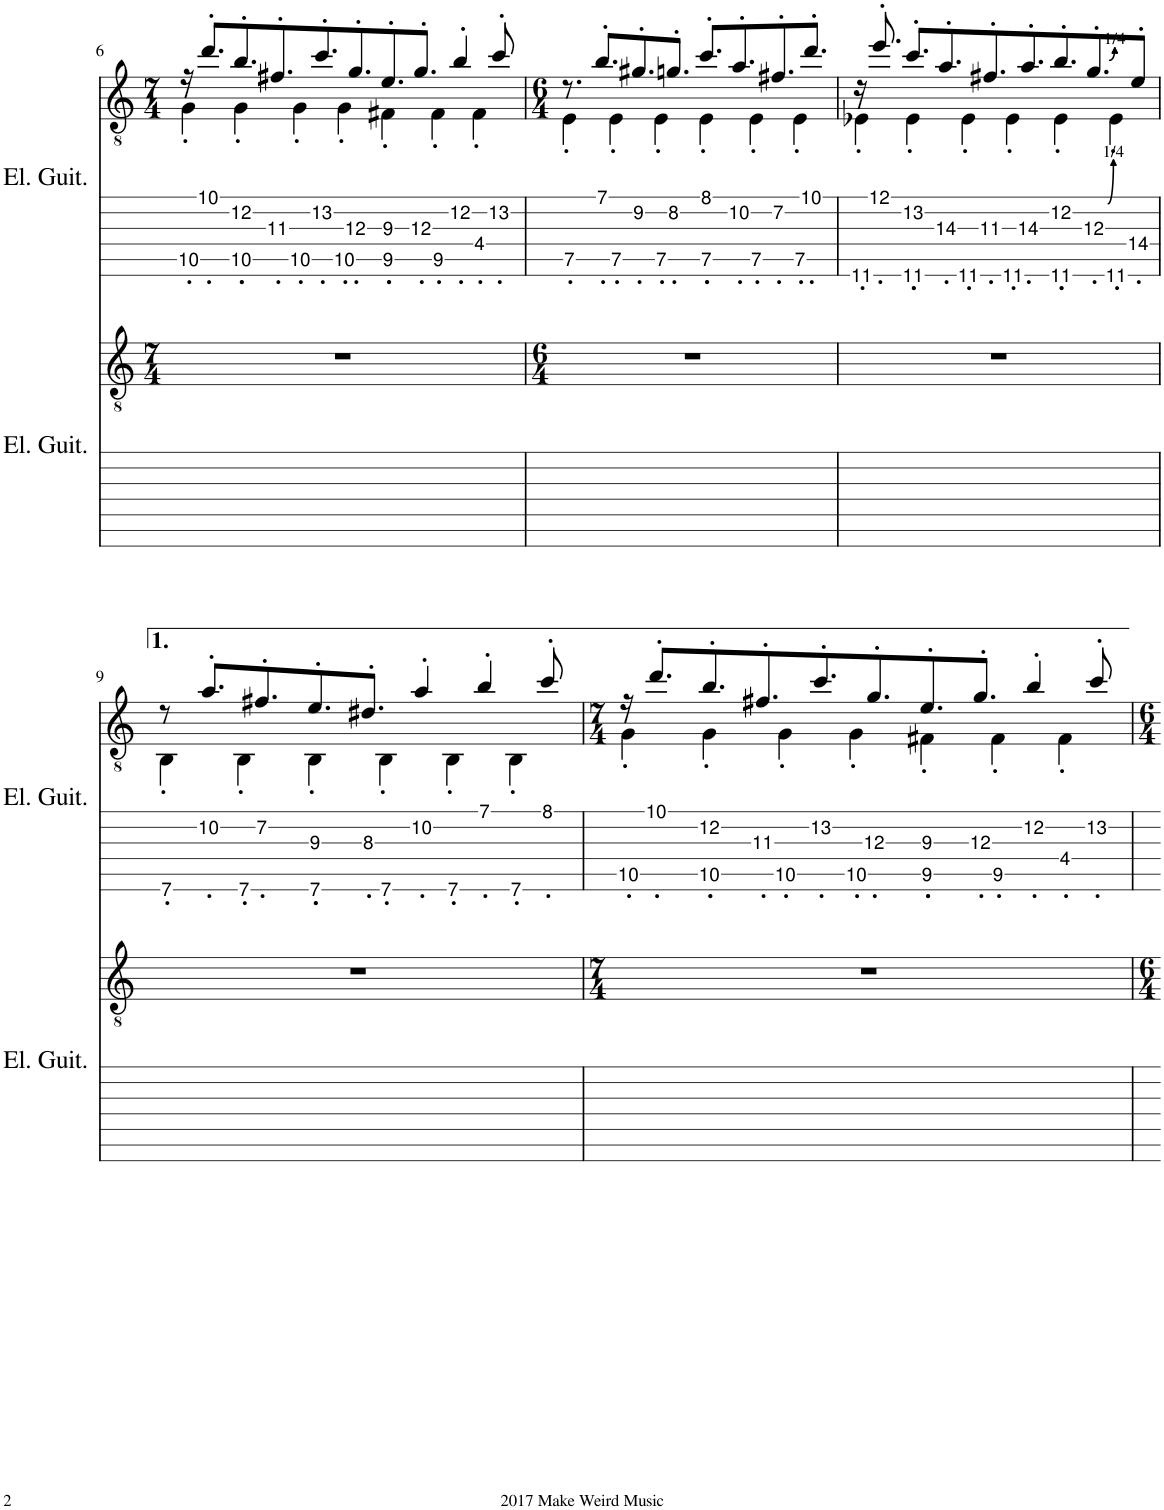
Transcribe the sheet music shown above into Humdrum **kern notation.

**kern	**kern	**kern	**kern
*part2	*part2	*part1	*part1
*staff4	*staff3	*staff2	*staff1
*I"Electric Guitar	*	*I"Electric Guitar	*
*I'El. Guit.	*	*I'El. Guit.	*
!!LO:PB:g=z
*	*clefGv2	*	*clefGv2
*k[]	*k[]	*k[]	*k[]
*M7/4	*M7/4	*M7/4	*M7/4
=6	=6	=6	=6
*	*	*^	*^
1..r	1..r	16r	4G'	16r	4G'\
.	.	8.dd'L	.	8.dd'/L	.
.	.	8.b'	4G'	8.b'/	4G'\
.	.	8.f#'J	.	8.f#X'/	.
.	.	.	4G'	.	4G'\
.	.	8.cc'L	.	8.cc'/	.
.	.	.	4G'	.	4G'\
.	.	8.g'J	.	8.g'/	.
.	.	8.e'L	4F#'	8.e'/	4F#X'\
.	.	8.g'J	.	8.g'/J	.
.	.	.	4F#'	.	4F#'\
.	.	4b'	.	4b'/	.
.	.	.	4F#'	.	4F#'\
.	.	8cc'	.	8cc'/	.
=7	=7	=7	=7	=7	=7
*M6/4	*M6/4	*M6/4	*	*M6/4	*
1.r	1.r	8.r	4E'	8.r	4E'\
.	.	8.b'L	.	8.b'/L	.
.	.	.	4E'	.	4E'\
.	.	8.g#X'	.	8.g#X'/	.
.	.	.	4E'	.	4E'\
.	.	8.gn'J	.	8.gn'/J	.
.	.	8.cc'L	4E'	8.cc'/L	4E'\
.	.	8.a'	.	8.a'/	.
.	.	.	4E'	.	4E'\
.	.	8.f#X'	.	8.f#X'/	.
.	.	.	4E'	.	4E'\
.	.	8.dd'J	.	8.dd'/J	.
=8	=8	=8	=8	=8	=8
1.r	1.r	16r	4E-'	16r	4E-X'\
.	.	8.ee'L	.	8.ee'/	.
.	.	8.cc'	4E-'	8.cc'/L	4E-'\
.	.	8.a'	.	8.a'/	.
.	.	.	4E-'	.	4E-'\
.	.	8.f#X'J	.	8.f#X'/	.
.	.	.	4E-'	.	4E-'\
.	.	8.a'L	.	8.a'/	.
.	.	8.b'	4E-'	8.b'/	4E-'\
.	.	8.g'	.	8.g'/	.
.	.	.	4E-'	.	4E-'\
.	.	8en'J	.	8e'/J	.
!!LO:LB:g=z	!!
=9	=9	=9	=9	=9	=9
1.r	1.r	8r	4BB'	8r	4BB'\
.	.	8.a'L	.	8.a'/L	.
.	.	.	4BB'	.	4BB'\
.	.	8.f#X'	.	8.f#X'/	.
.	.	8.e'	4BB'	8.e'/	4BB'\
.	.	8.d#X'J	.	8.d#X'/J	.
.	.	.	4BB'	.	4BB'\
.	.	4a'	.	4a'/	.
.	.	.	4BB'	.	4BB'\
.	.	4b'	.	4b'/	.
.	.	.	4BB'	.	4BB'\
.	.	8cc'	.	8cc'/	.
=10	=10	=10	=10	=10	=10
*M7/4	*M7/4	*M7/4	*	*M7/4	*
1..r	1..r	16r	4G'	16r	4G'\
.	.	8.dd'L	.	8.dd'/L	.
.	.	8.b'	4G'	8.b'/	4G'\
.	.	8.f#X'J	.	8.f#X'/	.
.	.	.	4G'	.	4G'\
.	.	8.cc'L	.	8.cc'/	.
.	.	.	4G'	.	4G'\
.	.	8.g'J	.	8.g'/	.
.	.	8.e'L	4F#X'	8.e'/	4F#X'\
.	.	8.g'J	.	8.g'/J	.
.	.	.	4F#'	.	4F#'\
.	.	4b'	.	4b'/	.
.	.	.	4F#X'	.	4F#'\
.	.	8cc'	.	8cc'/	.
*	*	*v	*v	*	*
*	*	*	*v	*v
=	=	=	=
*-	*-	*-	*-
